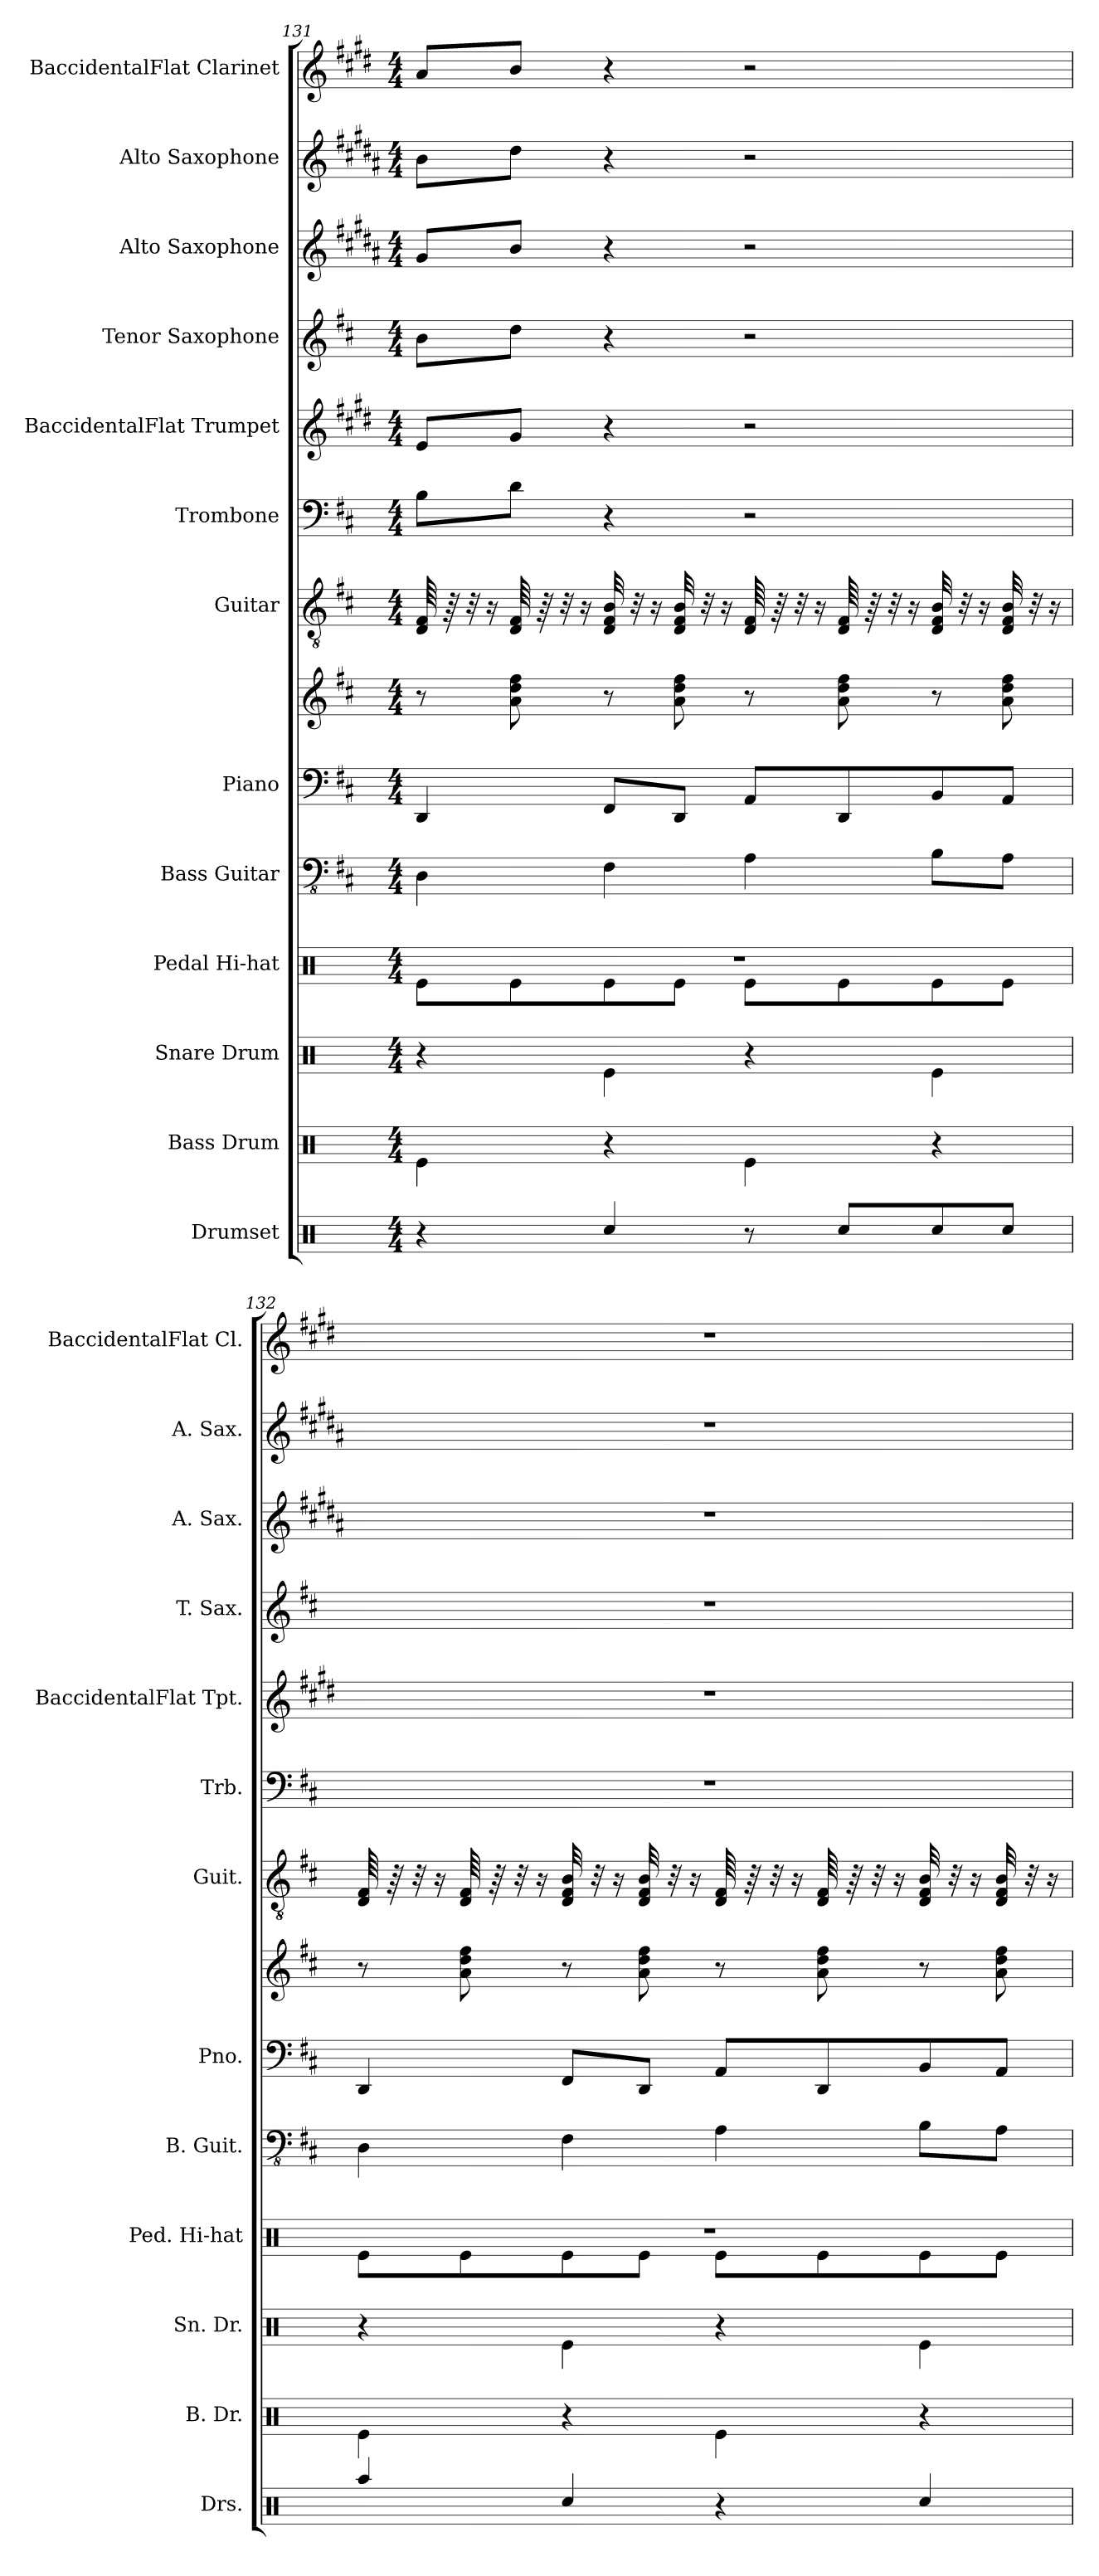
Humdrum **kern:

**kern	**kern	**kern	**kern	**kern	**kern	**kern	**kern	**kern	**kern	**kern	**kern	**kern	**kern
*part13	*part12	*part11	*part10	*part9	*part8	*part8	*part7	*part6	*part5	*part4	*part3	*part2	*part1
*staff14	*staff13	*staff12	*staff11	*staff10	*staff9	*staff8	*staff7	*staff6	*staff5	*staff4	*staff3	*staff2	*staff1
*I"Drumset	*I"Bass Drum	*I"Snare Drum	*I"Pedal Hi-hat	*I"Bass Guitar	*I"Piano	*	*I"Guitar	*I"Trombone	*I"BaccidentalFlat Trumpet	*I"Tenor Saxophone	*I"Alto Saxophone	*I"Alto Saxophone	*I"BaccidentalFlat Clarinet
*I'Drs.	*I'B. Dr.	*I'Sn. Dr.	*I'Ped. Hi-hat	*I'B. Guit.	*I'Pno.	*	*I'Guit.	*I'Trb.	*I'BaccidentalFlat Tpt.	*I'T. Sax.	*I'A. Sax.	*I'A. Sax.	*I'BaccidentalFlat Cl.
!!LO:PB:g=z
*clefX	*clefX	*clefX	*clefX	*clefFv4	*clefF4	*clefG2	*clefGv2	*clefF4	*clefG2	*clefG2	*clefG2	*clefG2	*clefG2
*	*	*	*	*	*	*	*	*	*ITrd1c2	*ITrd8c14	*ITrd5c9	*ITrd5c9	*ITrd1c2
*k[]	*k[]	*k[]	*k[]	*k[f#c#]	*k[f#c#]	*k[f#c#]	*k[f#c#]	*k[f#c#]	*k[f#c#]	*k[f#c#]	*k[f#c#]	*k[f#c#]	*k[f#c#]
*M4/4	*M4/4	*M4/4	*M4/4	*M4/4	*M4/4	*M4/4	*M4/4	*M4/4	*M4/4	*M4/4	*M4/4	*M4/4	*M4/4
=131	=131	=131	=131	=131	=131	=131	=131	=131	=131	=131	=131	=131	=131
*	*	*	*^	*	*	*	*	*	*	*	*	*	*
4r	4Re\	4r	1r	8Re\L	4DD\	4DD/	8r	64D/ 64F#/	8B\L	8d/L	8B\L	8B/L	8d\L	8g/L
.	.	.	.	.	.	.	.	64r	.	.	.	.	.	.
.	.	.	.	.	.	.	.	32r	.	.	.	.	.	.
.	.	.	.	.	.	.	.	16r	.	.	.	.	.	.
.	.	.	.	8Re\	.	.	8a\ 8dd\ 8ff#\	64D/ 64F#/	8d\J	8f#/J	8d\J	8d/J	8f#\J	8a/J
.	.	.	.	.	.	.	.	64r	.	.	.	.	.	.
.	.	.	.	.	.	.	.	32r	.	.	.	.	.	.
.	.	.	.	.	.	.	.	16r	.	.	.	.	.	.
4Rcc/	4r	4Re\	.	8Re\	4FF#\	8FF#/L	8r	32D/ 32F#/ 32B/	4r	4r	4r	4r	4r	4r
.	.	.	.	.	.	.	.	32r	.	.	.	.	.	.
.	.	.	.	.	.	.	.	16r	.	.	.	.	.	.
.	.	.	.	8Re\J	.	8DD/J	8a\ 8dd\ 8ff#\	32D/ 32F#/ 32B/	.	.	.	.	.	.
.	.	.	.	.	.	.	.	32r	.	.	.	.	.	.
.	.	.	.	.	.	.	.	16r	.	.	.	.	.	.
8r	4Re\	4r	.	8Re\L	4AA\	8AA/L	8r	64D/ 64F#/	2r	2r	2r	2r	2r	2r
.	.	.	.	.	.	.	.	64r	.	.	.	.	.	.
.	.	.	.	.	.	.	.	32r	.	.	.	.	.	.
.	.	.	.	.	.	.	.	16r	.	.	.	.	.	.
8Rcc/L	.	.	.	8Re\	.	8DD/	8a\ 8dd\ 8ff#\	64D/ 64F#/	.	.	.	.	.	.
.	.	.	.	.	.	.	.	64r	.	.	.	.	.	.
.	.	.	.	.	.	.	.	32r	.	.	.	.	.	.
.	.	.	.	.	.	.	.	16r	.	.	.	.	.	.
8Rcc/	4r	4Re\	.	8Re\	8BB\L	8BB/	8r	32D/ 32F#/ 32B/	.	.	.	.	.	.
.	.	.	.	.	.	.	.	32r	.	.	.	.	.	.
.	.	.	.	.	.	.	.	16r	.	.	.	.	.	.
8Rcc/J	.	.	.	8Re\J	8AA\J	8AA/J	8a\ 8dd\ 8ff#\	32D/ 32F#/ 32B/	.	.	.	.	.	.
.	.	.	.	.	.	.	.	32r	.	.	.	.	.	.
.	.	.	.	.	.	.	.	16r	.	.	.	.	.	.
!!LO:PB:g=z
=132	=132	=132	=132	=132	=132	=132	=132	=132	=132	=132	=132	=132	=132	=132
4Raa/	4Re\	4r	1r	8Re\L	4DD\	4DD/	8r	64D/ 64F#/	1r	1r	1r	1r	1r	1r
.	.	.	.	.	.	.	.	64r	.	.	.	.	.	.
.	.	.	.	.	.	.	.	32r	.	.	.	.	.	.
.	.	.	.	.	.	.	.	16r	.	.	.	.	.	.
.	.	.	.	8Re\	.	.	8a\ 8dd\ 8ff#\	64D/ 64F#/	.	.	.	.	.	.
.	.	.	.	.	.	.	.	64r	.	.	.	.	.	.
.	.	.	.	.	.	.	.	32r	.	.	.	.	.	.
.	.	.	.	.	.	.	.	16r	.	.	.	.	.	.
4Rcc/	4r	4Re\	.	8Re\	4FF#\	8FF#/L	8r	32D/ 32F#/ 32B/	.	.	.	.	.	.
.	.	.	.	.	.	.	.	32r	.	.	.	.	.	.
.	.	.	.	.	.	.	.	16r	.	.	.	.	.	.
.	.	.	.	8Re\J	.	8DD/J	8a\ 8dd\ 8ff#\	32D/ 32F#/ 32B/	.	.	.	.	.	.
.	.	.	.	.	.	.	.	32r	.	.	.	.	.	.
.	.	.	.	.	.	.	.	16r	.	.	.	.	.	.
4r	4Re\	4r	.	8Re\L	4AA\	8AA/L	8r	64D/ 64F#/	.	.	.	.	.	.
.	.	.	.	.	.	.	.	64r	.	.	.	.	.	.
.	.	.	.	.	.	.	.	32r	.	.	.	.	.	.
.	.	.	.	.	.	.	.	16r	.	.	.	.	.	.
.	.	.	.	8Re\	.	8DD/	8a\ 8dd\ 8ff#\	64D/ 64F#/	.	.	.	.	.	.
.	.	.	.	.	.	.	.	64r	.	.	.	.	.	.
.	.	.	.	.	.	.	.	32r	.	.	.	.	.	.
.	.	.	.	.	.	.	.	16r	.	.	.	.	.	.
4Rcc/	4r	4Re\	.	8Re\	8BB\L	8BB/	8r	32D/ 32F#/ 32B/	.	.	.	.	.	.
.	.	.	.	.	.	.	.	32r	.	.	.	.	.	.
.	.	.	.	.	.	.	.	16r	.	.	.	.	.	.
.	.	.	.	8Re\J	8AA\J	8AA/J	8a\ 8dd\ 8ff#\	32D/ 32F#/ 32B/	.	.	.	.	.	.
.	.	.	.	.	.	.	.	32r	.	.	.	.	.	.
.	.	.	.	.	.	.	.	16r	.	.	.	.	.	.
*	*	*	*v	*v	*	*	*	*	*	*	*	*	*	*
=	=	=	=	=	=	=	=	=	=	=	=	=	=
*-	*-	*-	*-	*-	*-	*-	*-	*-	*-	*-	*-	*-	*-
